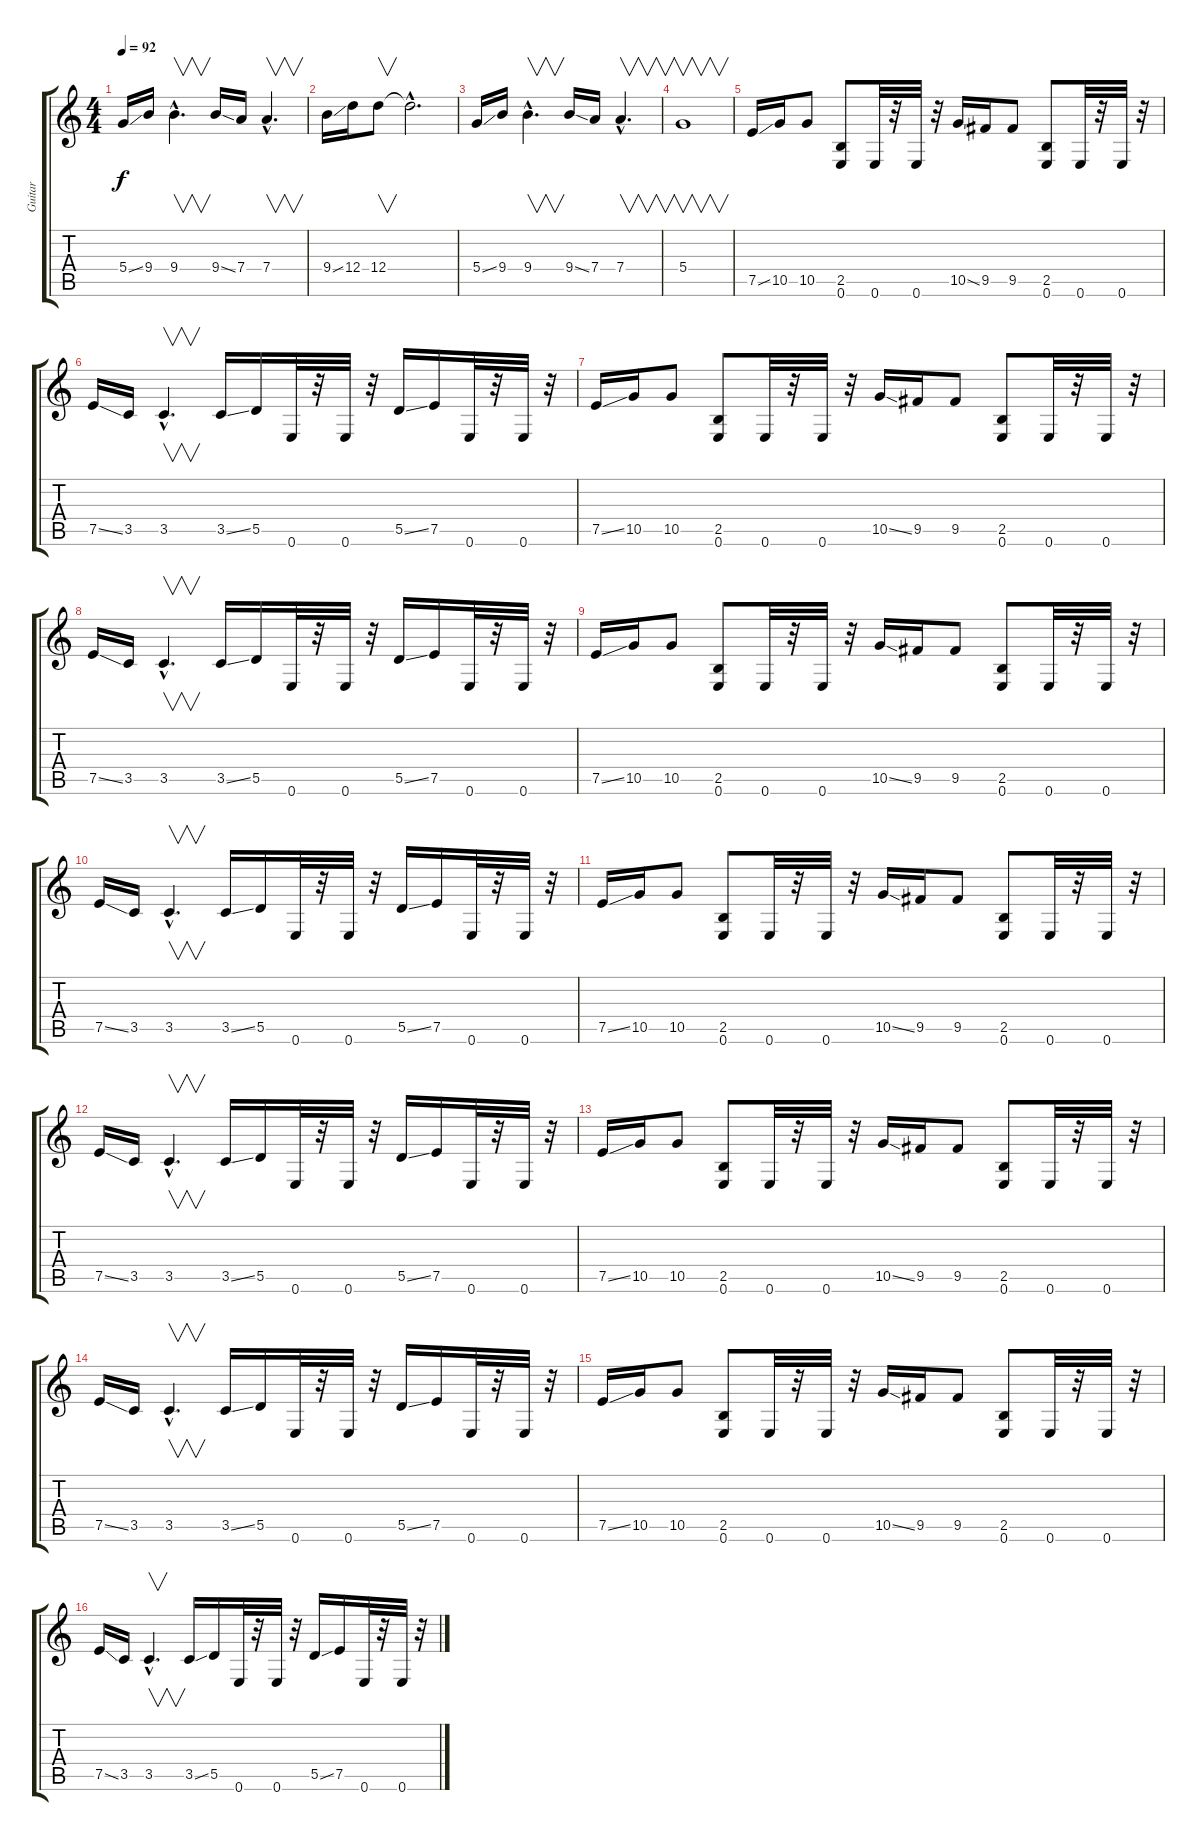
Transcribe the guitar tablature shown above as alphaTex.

\track ("Guitar" "Guitar") {instrument distortionguitar}
\staff {score tabs}
\tuning (E4 B3 G3 D3 A2 E2) {hide}
\ts (4 4)
\tempo 92
\clef g2
\ks c
5.4{ss}.16{dy f} 9.4.16 9.4{hac}.4{v d} 9.4{ss}.16 7.4.16 7.4{hac}.4{v d} |
9.4{ss}.16 12.4.16 12.4.8{v} 12.4{hac t}.2{d} |
5.4{ss}.16 9.4.16 9.4{hac}.4{v d} 9.4{ss}.16 7.4.16 7.4{hac}.4{v d} |
5.4.1{v} |
7.5{ss}.16 10.5.16 10.5.8 (2.5 0.6).8 0.6.32 r.32 0.6.32 r.32 10.5{ss}.16 9.5.16 9.5.8 (2.5 0.6).8 0.6.32 r.32 0.6.32 r.32 |
7.5{ss}.16 3.5.16 3.5{hac}.4{v d} 3.5{ss}.16 5.5.16 0.6.32 r.32 0.6.32 r.32 5.5{ss}.16 7.5.16 0.6.32 r.32 0.6.32 r.32 |
7.5{ss}.16 10.5.16 10.5.8 (2.5 0.6).8 0.6.32 r.32 0.6.32 r.32 10.5{ss}.16 9.5.16 9.5.8 (2.5 0.6).8 0.6.32 r.32 0.6.32 r.32 |
7.5{ss}.16 3.5.16 3.5{hac}.4{v d} 3.5{ss}.16 5.5.16 0.6.32 r.32 0.6.32 r.32 5.5{ss}.16 7.5.16 0.6.32 r.32 0.6.32 r.32 |
7.5{ss}.16{volume 13 balance 8} 10.5.16 10.5.8 (2.5 0.6).8 0.6.32 r.32 0.6.32 r.32 10.5{ss}.16 9.5.16 9.5.8 (2.5 0.6).8 0.6.32 r.32 0.6.32 r.32 |
7.5{ss}.16 3.5.16 3.5{hac}.4{v d} 3.5{ss}.16 5.5.16 0.6.32 r.32 0.6.32 r.32 5.5{ss}.16 7.5.16 0.6.32 r.32 0.6.32 r.32 |
7.5{ss}.16 10.5.16 10.5.8 (2.5 0.6).8 0.6.32 r.32 0.6.32 r.32 10.5{ss}.16 9.5.16 9.5.8 (2.5 0.6).8 0.6.32 r.32 0.6.32 r.32 |
7.5{ss}.16 3.5.16 3.5{hac}.4{v d} 3.5{ss}.16 5.5.16 0.6.32 r.32 0.6.32 r.32 5.5{ss}.16 7.5.16 0.6.32 r.32 0.6.32 r.32 |
7.5{ss}.16 10.5.16 10.5.8 (2.5 0.6).8 0.6.32 r.32 0.6.32 r.32 10.5{ss}.16 9.5.16 9.5.8 (2.5 0.6).8 0.6.32 r.32 0.6.32 r.32 |
7.5{ss}.16 3.5.16 3.5{hac}.4{v d} 3.5{ss}.16 5.5.16 0.6.32 r.32 0.6.32 r.32 5.5{ss}.16 7.5.16 0.6.32 r.32 0.6.32 r.32 |
7.5{ss}.16 10.5.16 10.5.8 (2.5 0.6).8 0.6.32 r.32 0.6.32 r.32 10.5{ss}.16 9.5.16 9.5.8 (2.5 0.6).8 0.6.32 r.32 0.6.32 r.32 |
7.5{ss}.16 3.5.16 3.5{hac}.4{v d} 3.5{ss}.16 5.5.16 0.6.32 r.32 0.6.32 r.32 5.5{ss}.16 7.5.16 0.6.32 r.32 0.6.32 r.32
